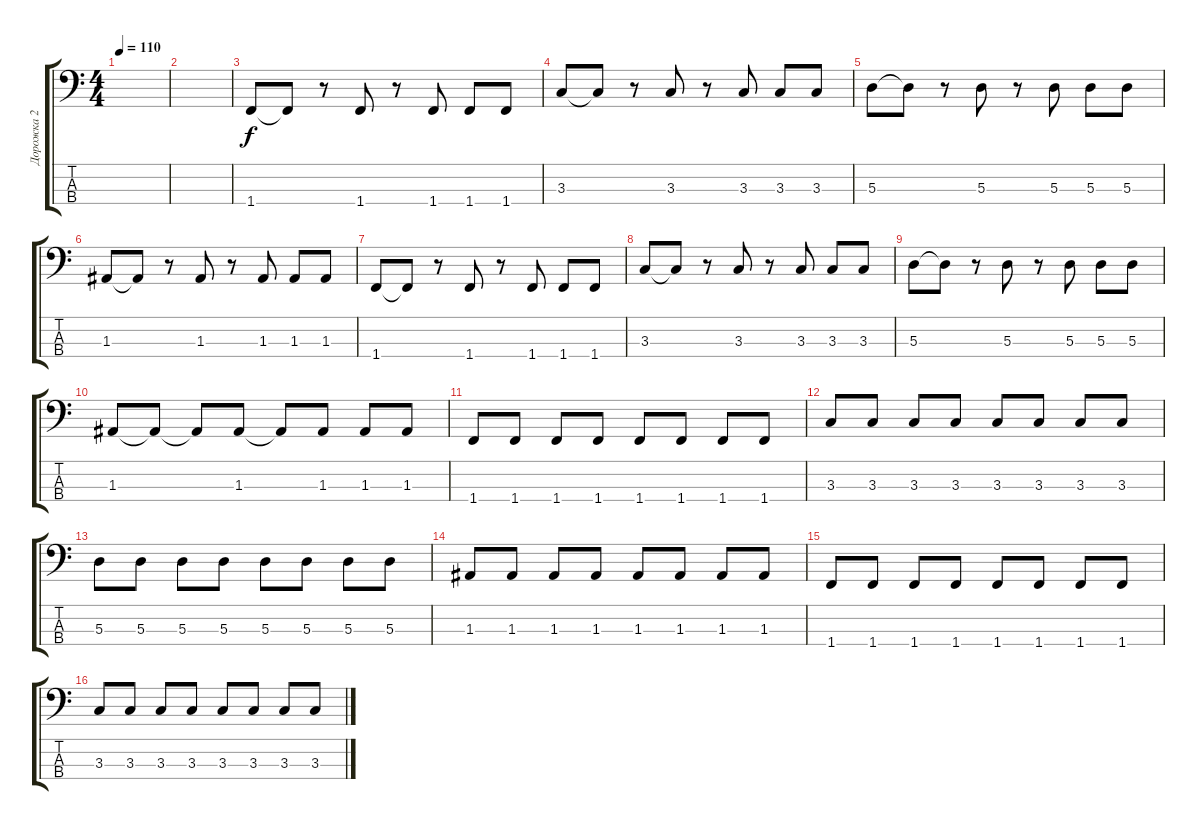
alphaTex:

\track ("Дорожка 2" "Дорожка 2") {instrument electricbassfinger}
\staff {score tabs}
\tuning (G2 D2 A1 E1) {hide}
\ts (4 4)
\tempo 110
\clef f4
\ks c
|
|
1.4.8 1.4{t}.8 r.8 1.4.8 r.8 1.4.8 1.4.8 1.4.8 |
3.3.8 3.3{t}.8 r.8 3.3.8 r.8 3.3.8 3.3.8 3.3.8 |
5.3.8 5.3{t}.8 r.8 5.3.8 r.8 5.3.8 5.3.8 5.3.8 |
1.3.8 1.3{t}.8 r.8 1.3.8 r.8 1.3.8 1.3.8 1.3.8 |
1.4.8 1.4{t}.8 r.8 1.4.8 r.8 1.4.8 1.4.8 1.4.8 |
3.3.8 3.3{t}.8 r.8 3.3.8 r.8 3.3.8 3.3.8 3.3.8 |
5.3.8 5.3{t}.8 r.8 5.3.8 r.8 5.3.8 5.3.8 5.3.8 |
1.3.8 1.3{t}.8 1.3{t}.8 1.3.8 1.3{t}.8 1.3.8 1.3.8 1.3.8 |
1.4.8 1.4.8 1.4.8 1.4.8 1.4.8 1.4.8 1.4.8 1.4.8 |
3.3.8 3.3.8 3.3.8 3.3.8 3.3.8 3.3.8 3.3.8 3.3.8 |
5.3.8 5.3.8 5.3.8 5.3.8 5.3.8 5.3.8 5.3.8 5.3.8 |
1.3.8 1.3.8 1.3.8 1.3.8 1.3.8 1.3.8 1.3.8 1.3.8 |
1.4.8 1.4.8 1.4.8 1.4.8 1.4.8 1.4.8 1.4.8 1.4.8 |
3.3.8 3.3.8 3.3.8 3.3.8 3.3.8 3.3.8 3.3.8 3.3.8
